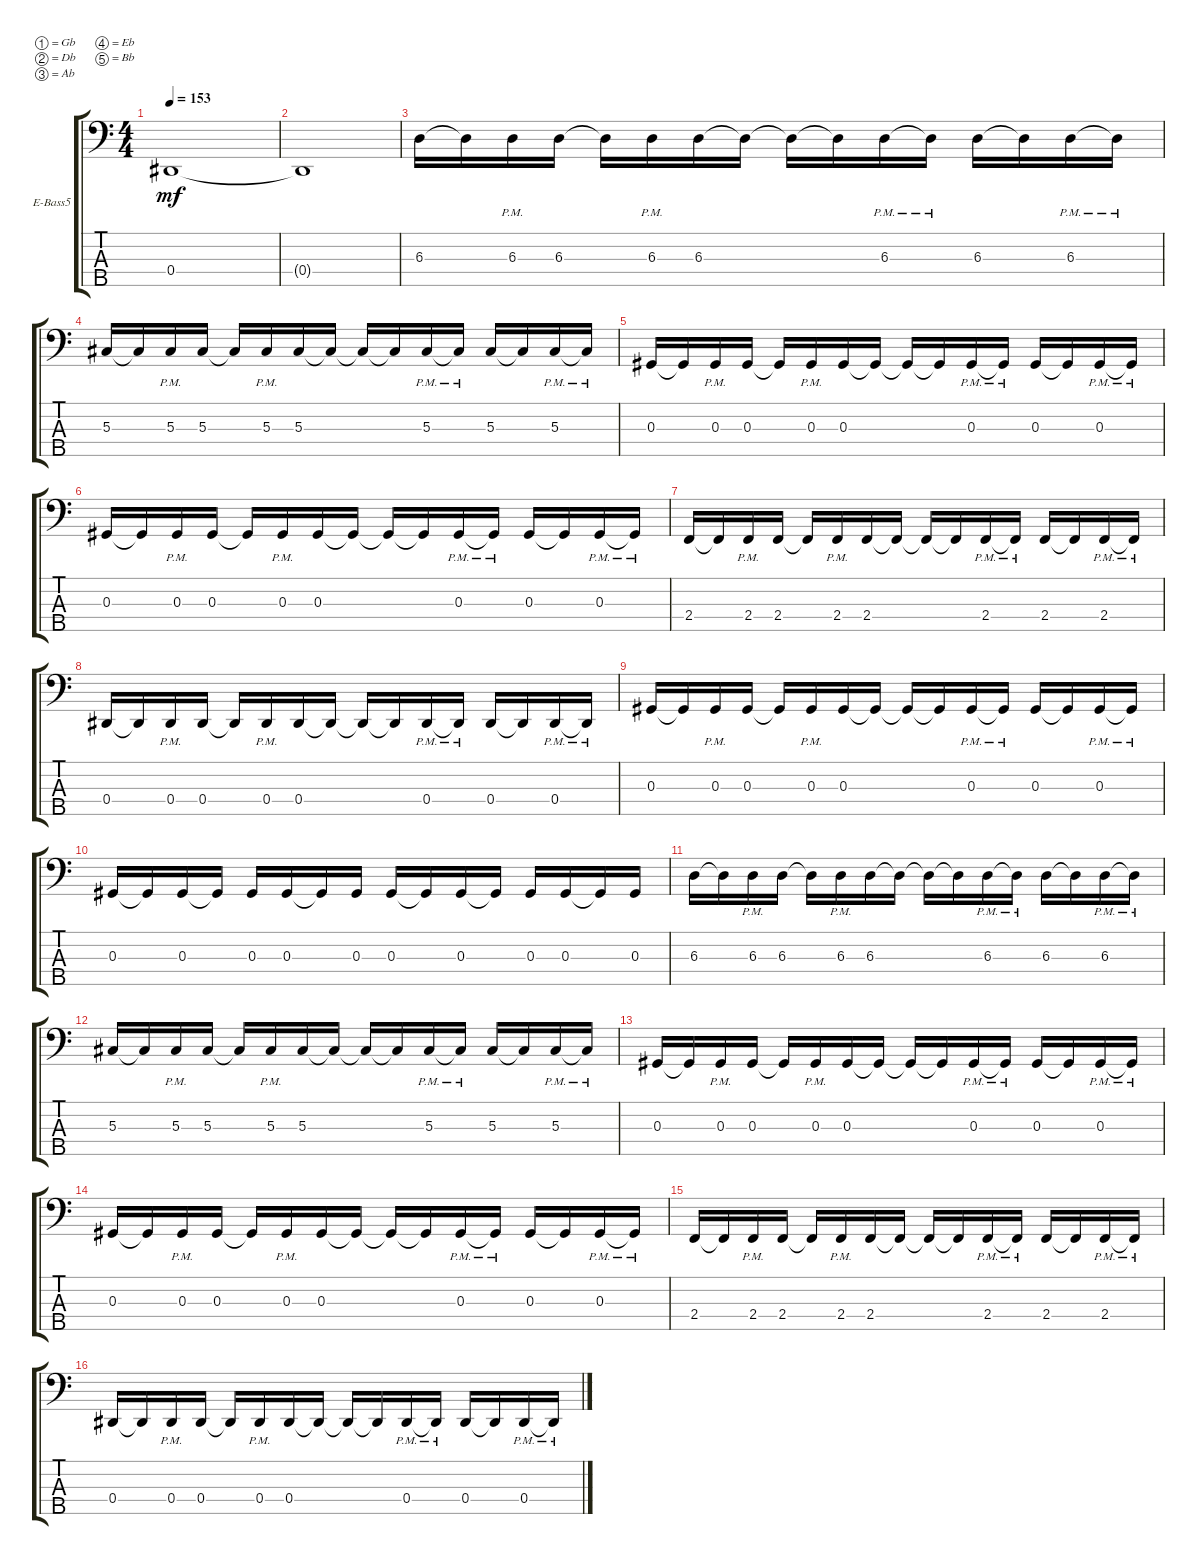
\bracketExtendMode groupsimilarinstruments
\firstSystemTrackNameOrientation horizontal
\otherSystemsTrackNameOrientation horizontal
\track ("Electric Bass" "E-Bass5") {instrument electricbassfinger}
\staff {score tabs}
\tuning (Gb2 Db2 Ab1 Eb1 Bb0)
\ts (4 4)
\tempo 153
\clef f4
\scale
0.395904
\ks c
0.4.1{dy mf} |
\scale
0.208191 0.4{t}.1 |
\scale
0.333333 6.3.16 6.3{t}.16 6.3{pm}.16 6.3.16 6.3{t}.16 6.3{pm}.16 6.3.16 6.3{t}.16 6.3{t}.16 6.3{t}.16 6.3{pm}.16 6.3{pm t}.16 6.3.16 6.3{t}.16 6.3{pm}.16 6.3{pm t}.16 |
\scale
0.333333 5.3.16 5.3{t}.16 5.3{pm}.16 5.3.16 5.3{t}.16 5.3{pm}.16 5.3.16 5.3{t}.16 5.3{t}.16 5.3{t}.16 5.3{pm}.16 5.3{pm t}.16 5.3.16 5.3{t}.16 5.3{pm}.16 5.3{pm t}.16 |
\scale
0.333333 0.3.16 0.3{t}.16 0.3{pm}.16 0.3.16 0.3{t}.16 0.3{pm}.16 0.3.16 0.3{t}.16 0.3{t}.16 0.3{t}.16 0.3{pm}.16 0.3{pm t}.16 0.3.16 0.3{t}.16 0.3{pm}.16 0.3{pm t}.16 |
\scale
0.333333 0.3.16 0.3{t}.16 0.3{pm}.16 0.3.16 0.3{t}.16 0.3{pm}.16 0.3.16 0.3{t}.16 0.3{t}.16 0.3{t}.16 0.3{pm}.16 0.3{pm t}.16 0.3.16 0.3{t}.16 0.3{pm}.16 0.3{pm t}.16 |
\scale
0.333333 2.4.16 2.4{t}.16 2.4{pm}.16 2.4.16 2.4{t}.16 2.4{pm}.16 2.4.16 2.4{t}.16 2.4{t}.16 2.4{t}.16 2.4{pm}.16 2.4{pm t}.16 2.4.16 2.4{t}.16 2.4{pm}.16 2.4{pm t}.16 |
\scale
0.333333 0.4.16 0.4{t}.16 0.4{pm}.16 0.4.16 0.4{t}.16 0.4{pm}.16 0.4.16 0.4{t}.16 0.4{t}.16 0.4{t}.16 0.4{pm}.16 0.4{pm t}.16 0.4.16 0.4{t}.16 0.4{pm}.16 0.4{pm t}.16 |
\scale
0.333333 0.3.16 0.3{t}.16 0.3{pm}.16 0.3.16 0.3{t}.16 0.3{pm}.16 0.3.16 0.3{t}.16 0.3{t}.16 0.3{t}.16 0.3{pm}.16 0.3{pm t}.16 0.3.16 0.3{t}.16 0.3{pm}.16 0.3{pm t}.16 |
\scale
0.333333 0.3.16 0.3{t}.16 0.3.16 0.3{t}.16 0.3.16 0.3.16 0.3{t}.16 0.3.16 0.3.16 0.3{t}.16 0.3.16 0.3{t}.16 0.3.16 0.3.16 0.3{t}.16 0.3.16 |
\scale
0.333333 6.3.16 6.3{t}.16 6.3{pm}.16 6.3.16 6.3{t}.16 6.3{pm}.16 6.3.16 6.3{t}.16 6.3{t}.16 6.3{t}.16 6.3{pm}.16 6.3{pm t}.16 6.3.16 6.3{t}.16 6.3{pm}.16 6.3{pm t}.16 |
\scale
0.333333 5.3.16 5.3{t}.16 5.3{pm}.16 5.3.16 5.3{t}.16 5.3{pm}.16 5.3.16 5.3{t}.16 5.3{t}.16 5.3{t}.16 5.3{pm}.16 5.3{pm t}.16 5.3.16 5.3{t}.16 5.3{pm}.16 5.3{pm t}.16 |
\scale
0.333333 0.3.16 0.3{t}.16 0.3{pm}.16 0.3.16 0.3{t}.16 0.3{pm}.16 0.3.16 0.3{t}.16 0.3{t}.16 0.3{t}.16 0.3{pm}.16 0.3{pm t}.16 0.3.16 0.3{t}.16 0.3{pm}.16 0.3{pm t}.16 |
\scale
0.333333 0.3.16 0.3{t}.16 0.3{pm}.16 0.3.16 0.3{t}.16 0.3{pm}.16 0.3.16 0.3{t}.16 0.3{t}.16 0.3{t}.16 0.3{pm}.16 0.3{pm t}.16 0.3.16 0.3{t}.16 0.3{pm}.16 0.3{pm t}.16 |
\scale
0.333333 2.4.16 2.4{t}.16 2.4{pm}.16 2.4.16 2.4{t}.16 2.4{pm}.16 2.4.16 2.4{t}.16 2.4{t}.16 2.4{t}.16 2.4{pm}.16 2.4{pm t}.16 2.4.16 2.4{t}.16 2.4{pm}.16 2.4{pm t}.16 |
\scale
0.333333 0.4.16 0.4{t}.16 0.4{pm}.16 0.4.16 0.4{t}.16 0.4{pm}.16 0.4.16 0.4{t}.16 0.4{t}.16 0.4{t}.16 0.4{pm}.16 0.4{pm t}.16 0.4.16 0.4{t}.16 0.4{pm}.16 0.4{pm t}.16
